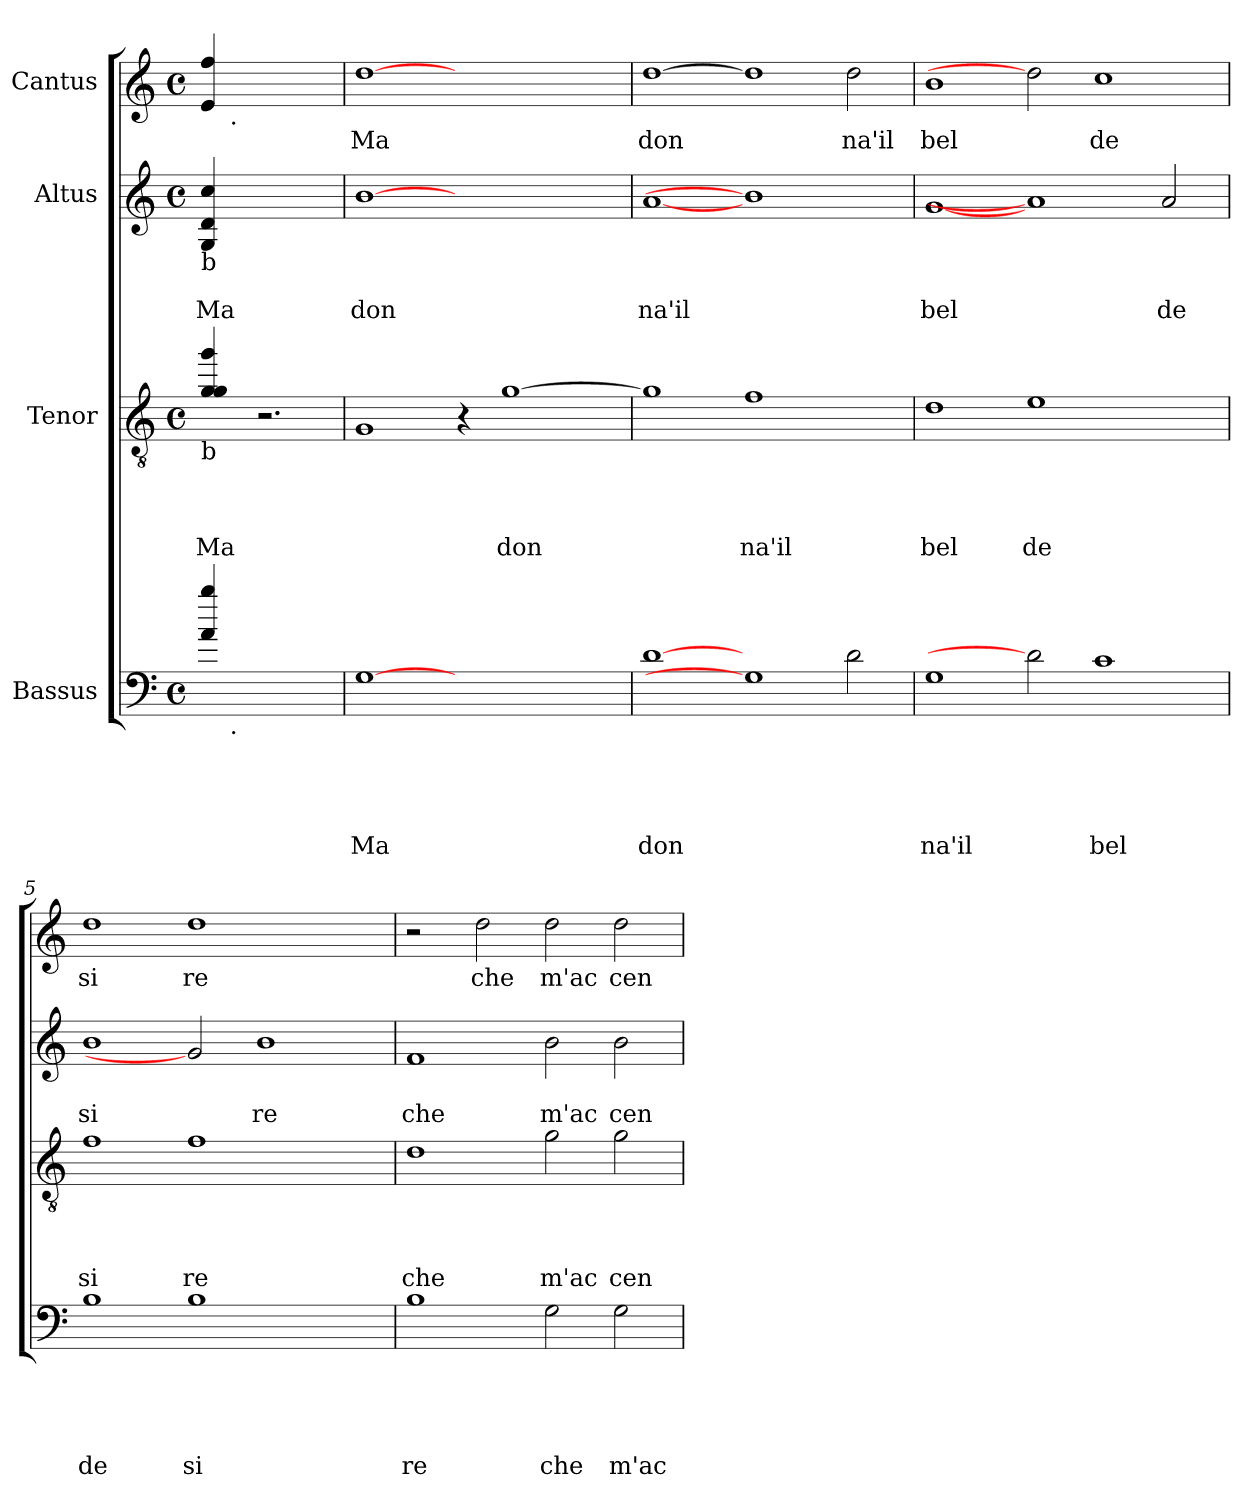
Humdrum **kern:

**kern	**text	**text	**text	**text	**text	**kern	**text	**text	**text	**text	**kern	**text	**text	**kern	**text
*part4	*part4	*part4	*part4	*part4	*part4	*part3	*part3	*part3	*part3	*part3	*part2	*part2	*part2	*part1	*part1
*staff4	*staff4	*staff4	*staff4	*staff4	*staff4	*staff3	*staff3	*staff3	*staff3	*staff3	*staff2	*staff2	*staff2	*staff1	*staff1
*I"Bassus	*	*	*	*	*	*I"Tenor	*	*	*	*	*I"Altus	*	*	*I"Cantus	*
*clefF4	*	*	*	*	*	*clefGv2	*	*	*	*	*clefG2	*	*	*clefG2	*
*k[]	*	*	*	*	*	*k[]	*	*	*	*	*k[]	*	*	*k[]	*
*C:	*	*	*	*	*	*C:	*	*	*	*	*C:	*	*	*C:	*
*M4/4	*	*	*	*	*	*M4/4	*	*	*	*	*M4/4	*	*	*M4/4	*
*met(c)	*	*	*	*	*	*met(c)	*	*	*	*	*met(c)	*	*	*met(c)	*
=1	=1	=1	=1	=1	=1	=1	=1	=1	=1	=1	=1	=1	=1	=1	=1
!	!	!	!	!	!	!	!	!	!	!	!	!	!	!LO:TX:b:t=b	!
!	!	!	!	!	!	!	!	!	!	!	!LO:TX:b:t=b	!	!	!	!
!	!	!	!	!	!	!LO:TX:b:t=b	!	!	!	!	!	!	!	!	!
!LO:TX:b:t=b	!	!	!	!	!	!	!	!	!	!	!	!	!	!	!
!	!	!	!	!	!	!	!	!	!	!LO:LY:b	!	!	!LO:LY:b	!	!
*^	*	*	*	*	*	*	*	*	*	*	*	*	*	*^	*
4a/ 4bb/	8ryy	.	.	.	.	.	4g/ 4g/ 4gg/	.	.	.	Ma	4G/ 4d/ 4cc/	.	Ma	4e/ 4ff/	8ryy	.
!	!	!	!	!	!	!	!	!	!	!	!	!	!	!	!	!LO:TX:b:t=.	!
!	!LO:TX:b:t=.	!	!	!	!	!	!	!	!	!	!	!	!	!	!	!	!
.	2..ryy	.	.	.	.	.	.	.	.	.	.	.	.	.	.	2..ryy	.
2.ryy	.	.	.	.	.	.	2.r	.	.	.	.	2.ryy	.	.	2.ryy	.	.
=2	=2	=2	=2	=2	=2	=2	=2	=2	=2	=2	=2	=2	=2	=2	=2	=2	=2
!	!	!	!	!	!	!LO:LY:b	!	!	!	!	!	!	!	!LO:LY:b	!	!	!LO:LY:b
*v	*v	*	*	*	*	*	*	*	*	*	*	*	*	*	*v	*v	*
[1G	.	.	.	.	Ma	1G	.	.	.	.	[1b	.	don	[1dd	Ma
1ryy	.	.	.	.	.	4r	.	.	.	.	1ryy	.	.	1ryy	.
!	!	!	!	!	!	!	!	!	!	!LO:LY:b	!	!	!	!	!
.	.	.	.	.	.	[>1g	.	.	.	don	.	.	.	.	.
4ryy	.	.	.	.	.	.	.	.	.	.	4ryy	.	.	4ryy	.
=3	=3	=3	=3	=3	=3	=3	=3	=3	=3	=3	=3	=3	=3	=3	=3
!	!	!	!	!	!LO:LY:b	!	!	!	!	!	!	!	!LO:LY:b	!	!LO:LY:b
[1d	.	.	.	.	don	1g]	.	.	.	.	[1a	.	na'il	[1dd	don
!	!	!	!	!	!	!	!	!	!	!LO:LY:b	!	!	!	!	!
1G]	.	.	.	.	.	1f	.	.	.	na'il	1b]	.	.	1dd]	.
!	!	!	!	!	!	!	!	!	!	!	!	!	!	!	!LO:LY:b
2d\	.	.	.	.	.	2ryy	.	.	.	.	2ryy	.	.	2dd\	na'il
=4	=4	=4	=4	=4	=4	=4	=4	=4	=4	=4	=4	=4	=4	=4	=4
!	!	!	!	!	!LO:LY:b	!	!	!	!	!LO:LY:b	!	!	!LO:LY:b	!	!LO:LY:b
1G	.	.	.	.	na'il	1d	.	.	.	bel	[1g	.	bel	1b	bel
!	!	!	!	!	!	!	!	!	!	!LO:LY:b	!	!	!	!	!
2d]	.	.	.	.	.	1e	.	.	.	de	1a]	.	.	2dd]	.
!	!	!	!	!	!LO:LY:b	!	!	!	!	!	!	!	!	!	!LO:LY:b
1c	.	.	.	.	bel	.	.	.	.	.	.	.	.	1cc	de
!	!	!	!	!	!	!	!	!	!	!	!	!	!LO:LY:b	!	!
.	.	.	.	.	.	2ryy	.	.	.	.	2a/	.	de	.	.
=5	=5	=5	=5	=5	=5	=5	=5	=5	=5	=5	=5	=5	=5	=5	=5
!	!	!	!	!	!LO:LY:b	!	!	!	!	!LO:LY:b	!	!	!LO:LY:b	!	!LO:LY:b
1B	.	.	.	.	de	1f	.	.	.	si	1b	.	si	1dd	si
!	!	!	!	!	!LO:LY:b	!	!	!	!	!LO:LY:b	!	!	!	!	!LO:LY:b
1B	.	.	.	.	si	1f	.	.	.	re	2g]	.	.	1dd	re
!	!	!	!	!	!	!	!	!	!	!	!	!	!LO:LY:b	!	!
.	.	.	.	.	.	.	.	.	.	.	1b	.	re	.	.
2ryy	.	.	.	.	.	2ryy	.	.	.	.	.	.	.	2ryy	.
=6	=6	=6	=6	=6	=6	=6	=6	=6	=6	=6	=6	=6	=6	=6	=6
!	!	!	!	!	!LO:LY:b	!	!	!	!	!LO:LY:b	!	!	!LO:LY:b	!	!
1B	.	.	.	.	re	1d	.	.	.	che	1f	.	che	2r	.
!	!	!	!	!	!	!	!	!	!	!	!	!	!	!	!LO:LY:b
.	.	.	.	.	.	.	.	.	.	.	.	.	.	2dd\	che
!	!	!	!	!	!LO:LY:b	!	!	!	!	!LO:LY:b	!	!	!LO:LY:b	!	!LO:LY:b
2G\	.	.	.	.	che	2g\	.	.	.	m'ac	2b\	.	m'ac	2dd\	m'ac
!	!	!	!	!	!LO:LY:b	!	!	!	!	!LO:LY:b	!	!	!LO:LY:b	!	!LO:LY:b
2G\	.	.	.	.	m'ac	2g\	.	.	.	cen	2b\	.	cen	2dd\	cen
=	=	=	=	=	=	=	=	=	=	=	=	=	=	=	=
*-	*-	*-	*-	*-	*-	*-	*-	*-	*-	*-	*-	*-	*-	*-	*-
